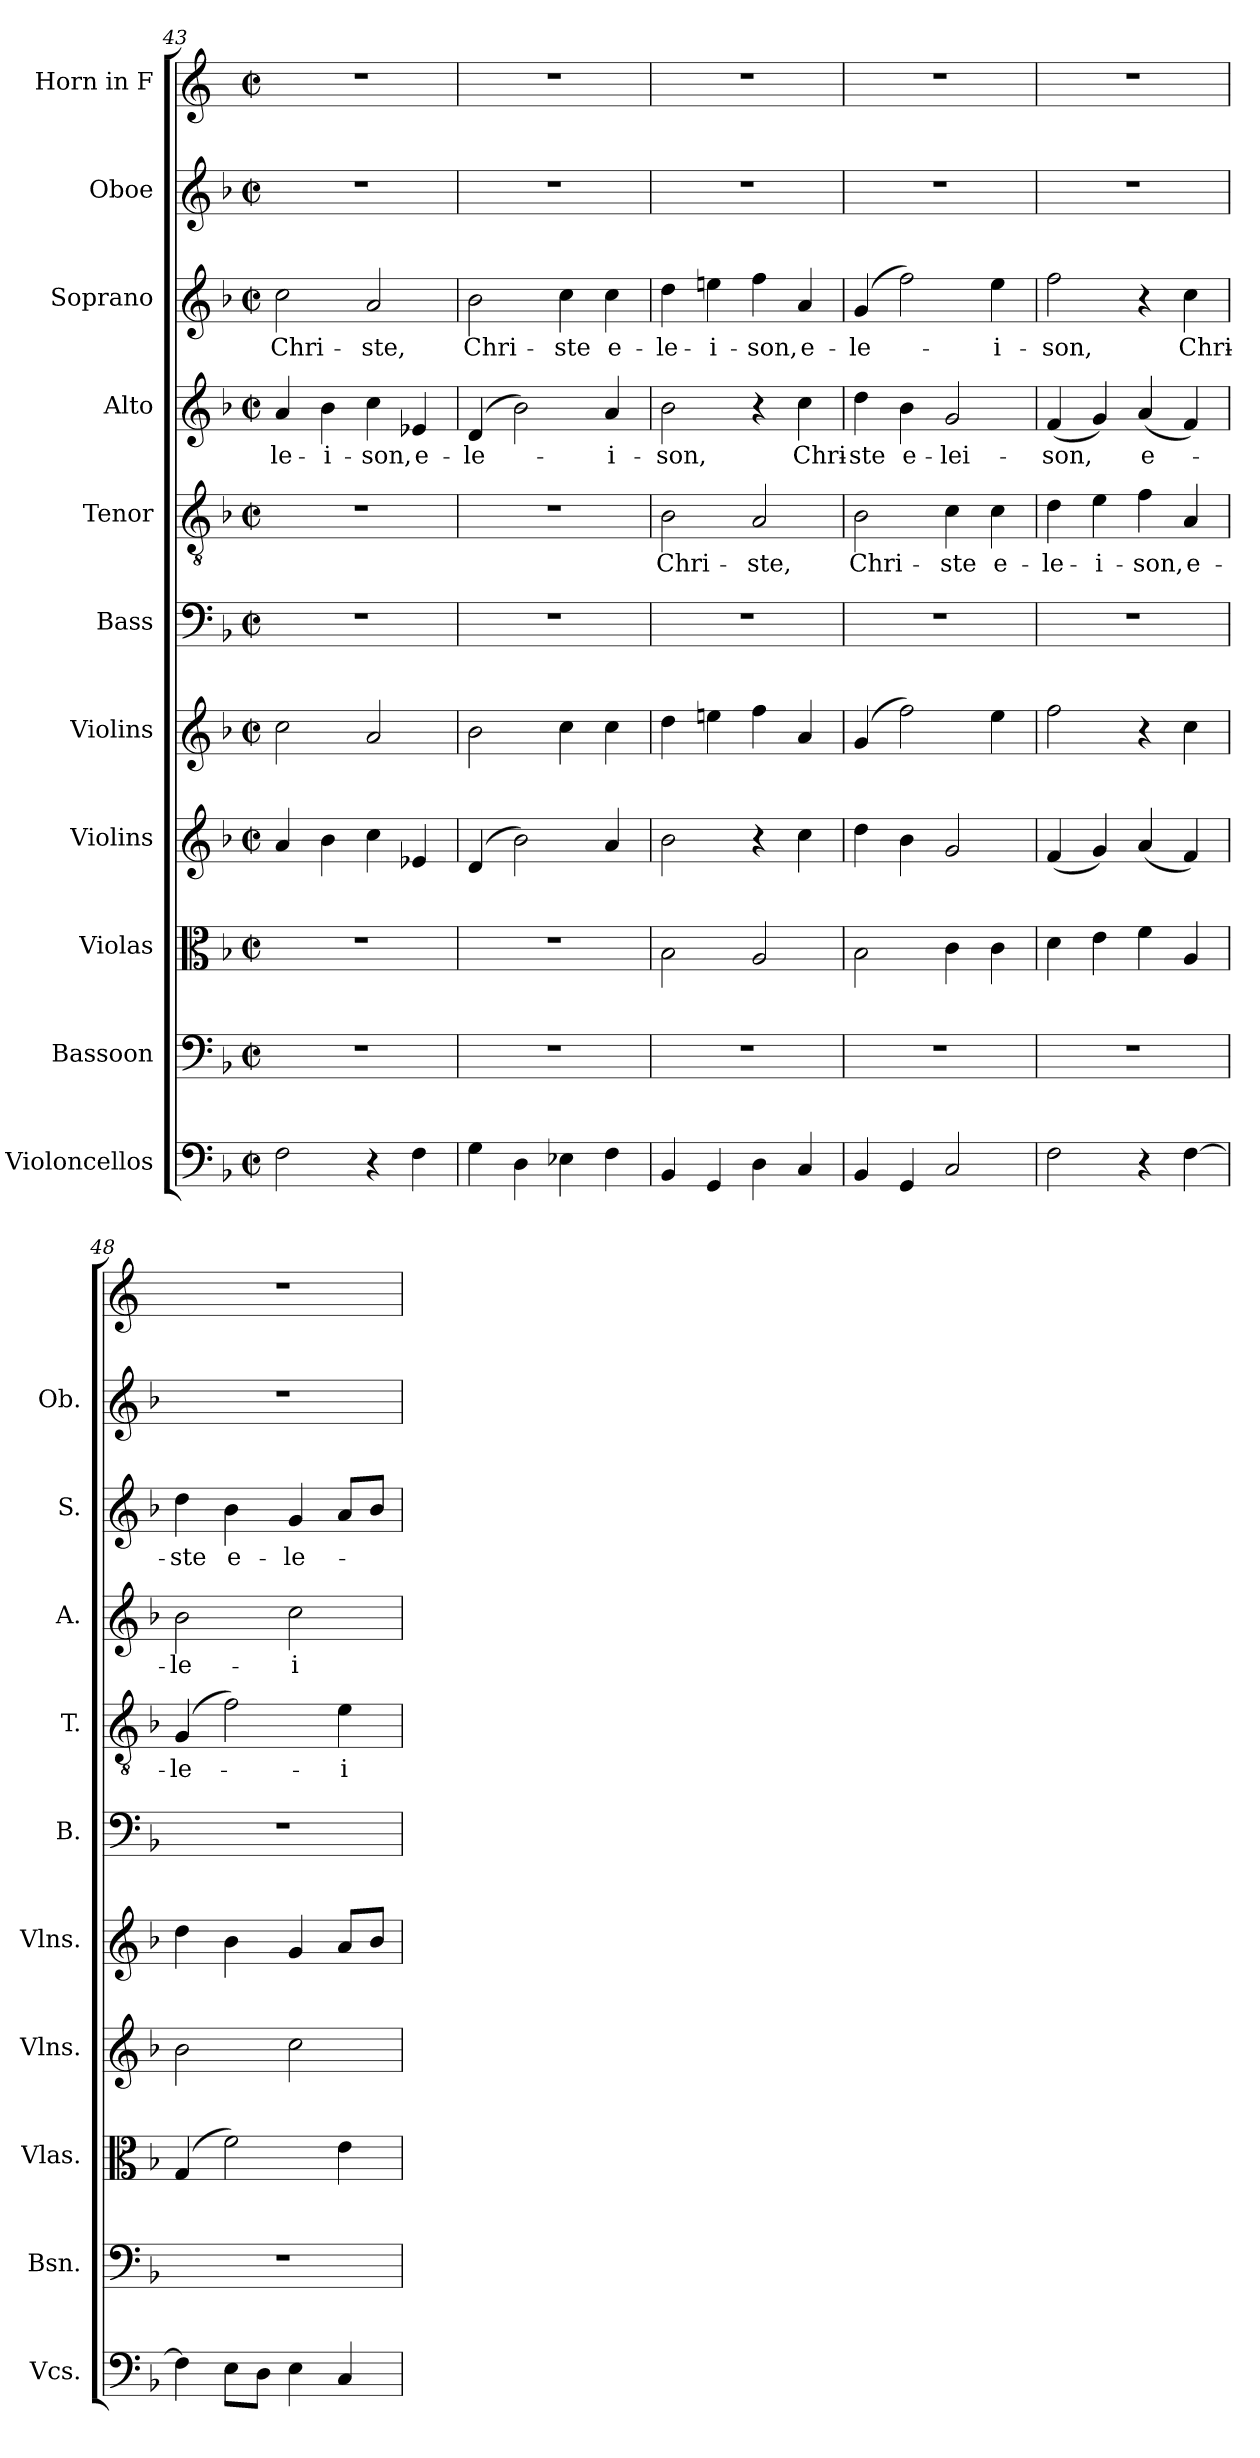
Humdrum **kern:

**kern	**kern	**kern	**kern	**kern	**kern	**kern	**text	**kern	**text	**kern	**text	**kern	**kern
*part11	*part10	*part9	*part8	*part7	*part6	*part5	*part5	*part4	*part4	*part3	*part3	*part2	*part1
*staff11	*staff10	*staff9	*staff8	*staff7	*staff6	*staff5	*staff5	*staff4	*staff4	*staff3	*staff3	*staff2	*staff1
*I"Violoncellos	*I"Bassoon	*I"Violas	*I"Violins	*I"Violins	*I"Bass	*I"Tenor	*	*I"Alto	*	*I"Soprano	*	*I"Oboe	*I"Horn in F
*I'Vcs.	*I'Bsn.	*I'Vlas.	*I'Vlns.	*I'Vlns.	*I'B.	*I'T.	*	*I'A.	*	*I'S.	*	*I'Ob.	*
!!LO:LB:g=z
*clefF4	*clefF4	*clefC3	*clefG2	*clefG2	*clefF4	*clefGv2	*	*clefG2	*	*clefG2	*	*clefG2	*clefG2
*	*	*	*	*	*	*	*	*	*	*	*	*	*ITrd4c7
*k[b-]	*k[b-]	*k[b-]	*k[b-]	*k[b-]	*k[b-]	*k[b-]	*	*k[b-]	*	*k[b-]	*	*k[b-]	*k[b-]
*M2/2	*M2/2	*M2/2	*M2/2	*M2/2	*M2/2	*M2/2	*	*M2/2	*	*M2/2	*	*M2/2	*M2/2
*met(c|)	*met(c|)	*met(c|)	*met(c|)	*met(c|)	*met(c|)	*met(c|)	*	*met(c|)	*	*met(c|)	*	*met(c|)	*met(c|)
=43	=43	=43	=43	=43	=43	=43	=43	=43	=43	=43	=43	=43	=43
!	!	!	!	!	!	!	!	!	!LO:LY:b	!	!LO:LY:b	!	!
2F\	1r	1r	4a/	2cc\	1r	1r	.	4a/	-le-	2cc\	Chri-	1r	1r
!	!	!	!	!	!	!	!	!	!LO:LY:b	!	!	!	!
.	.	.	4b-\	.	.	.	.	4b-\	-i-	.	.	.	.
!	!	!	!	!	!	!	!	!	!LO:LY:b	!	!LO:LY:b	!	!
4r	.	.	4cc\	2a/	.	.	.	4cc\	-son,	2a/	-ste,	.	.
!	!	!	!	!	!	!	!	!	!LO:LY:b	!	!	!	!
4F\	.	.	4e-X/	.	.	.	.	4e-X/	e-	.	.	.	.
=44	=44	=44	=44	=44	=44	=44	=44	=44	=44	=44	=44	=44	=44
!	!	!	!	!	!	!	!	!	!LO:LY:b	!	!LO:LY:b	!	!
4G\	1r	1r	(>4d/	2b-\	1r	1r	.	(>4d/	-le-	2b-\	Chri-	1r	1r
4D\	.	.	2b-\)	.	.	.	.	2b-\)	.	.	.	.	.
!	!	!	!	!	!	!	!	!	!	!	!LO:LY:b	!	!
4E-X\	.	.	.	4cc\	.	.	.	.	.	4cc\	-ste	.	.
!	!	!	!	!	!	!	!	!	!LO:LY:b	!	!LO:LY:b	!	!
4F\	.	.	4a/	4cc\	.	.	.	4a/	-i-	4cc\	e-	.	.
=45	=45	=45	=45	=45	=45	=45	=45	=45	=45	=45	=45	=45	=45
!	!	!	!	!	!	!	!LO:LY:b	!	!LO:LY:b	!	!LO:LY:b	!	!
4BB-/	1r	2B-\	2b-\	4dd\	1r	2B-\	Chri-	2b-\	-son,	4dd\	-le-	1r	1r
!	!	!	!	!	!	!	!	!	!	!	!LO:LY:b	!	!
4GG/	.	.	.	4een\	.	.	.	.	.	4een\	-i-	.	.
!	!	!	!	!	!	!	!LO:LY:b	!	!	!	!LO:LY:b	!	!
4D\	.	2A/	4r	4ff\	.	2A/	-ste,	4r	.	4ff\	-son,	.	.
!	!	!	!	!	!	!	!	!	!LO:LY:b	!	!LO:LY:b	!	!
4C/	.	.	4cc\	4a/	.	.	.	4cc\	Chri-	4a/	e-	.	.
=46	=46	=46	=46	=46	=46	=46	=46	=46	=46	=46	=46	=46	=46
!	!	!	!	!	!	!	!LO:LY:b	!	!LO:LY:b	!	!LO:LY:b	!	!
4BB-/	1r	2B-\	4dd\	(>4g/	1r	2B-\	Chri-	4dd\	-ste	(>4g/	-le-	1r	1r
!	!	!	!	!	!	!	!	!	!LO:LY:b	!	!	!	!
4GG/	.	.	4b-\	2ff\)	.	.	.	4b-\	e-	2ff\)	.	.	.
!	!	!	!	!	!	!	!LO:LY:b	!	!LO:LY:b	!	!	!	!
2C/	.	4c\	2g/	.	.	4c\	-ste	2g/	-lei-	.	.	.	.
!	!	!	!	!	!	!	!LO:LY:b	!	!	!	!LO:LY:b	!	!
.	.	4c\	.	4ee\	.	4c\	e-	.	.	4ee\	-i-	.	.
=47	=47	=47	=47	=47	=47	=47	=47	=47	=47	=47	=47	=47	=47
!	!	!	!	!	!	!	!LO:LY:b	!	!LO:LY:b	!	!LO:LY:b	!	!
2F\	1r	4d\	(<4f/	2ff\	1r	4d\	-le-	(<4f/	-son,	2ff\	-son,	1r	1r
!	!	!	!	!	!	!	!LO:LY:b	!	!	!	!	!	!
.	.	4e\	4g/)	.	.	4e\	-i-	4g/)	.	.	.	.	.
!	!	!	!	!	!	!	!LO:LY:b	!	!LO:LY:b	!	!	!	!
4r	.	4f\	(<4a/	4r	.	4f\	-son,	(<4a/	e-	4r	.	.	.
!	!	!	!	!	!	!	!LO:LY:b	!	!	!	!LO:LY:b	!	!
[4F\	.	4A/	4f/)	4cc\	.	4A/	e-	4f/)	.	4cc\	Chri-	.	.
=48	=48	=48	=48	=48	=48	=48	=48	=48	=48	=48	=48	=48	=48
!	!	!	!	!	!	!	!LO:LY:b	!	!LO:LY:b	!	!LO:LY:b	!	!
4F\]	1r	(>4G/	2b-\	4dd\	1r	(>4G/	-le-	2b-\	-le-	4dd\	-ste	1r	1r
!	!	!	!	!	!	!	!	!	!	!	!LO:LY:b	!	!
8E\L	.	2f\)	.	4b-\	.	2f\)	.	.	.	4b-\	e-	.	.
8D\J	.	.	.	.	.	.	.	.	.	.	.	.	.
!	!	!	!	!	!	!	!	!	!LO:LY:b	!	!LO:LY:b	!	!
4E\	.	.	2cc\	4g/	.	.	.	2cc\	-i-	4g/	-le-	.	.
!	!	!	!	!	!	!	!LO:LY:b	!	!	!	!	!	!
4C/	.	4e\	.	8a/L	.	4e\	-i-	.	.	8a/L	.	.	.
.	.	.	.	8b-/J	.	.	.	.	.	8b-/J	.	.	.
=	=	=	=	=	=	=	=	=	=	=	=	=	=
*-	*-	*-	*-	*-	*-	*-	*-	*-	*-	*-	*-	*-	*-
